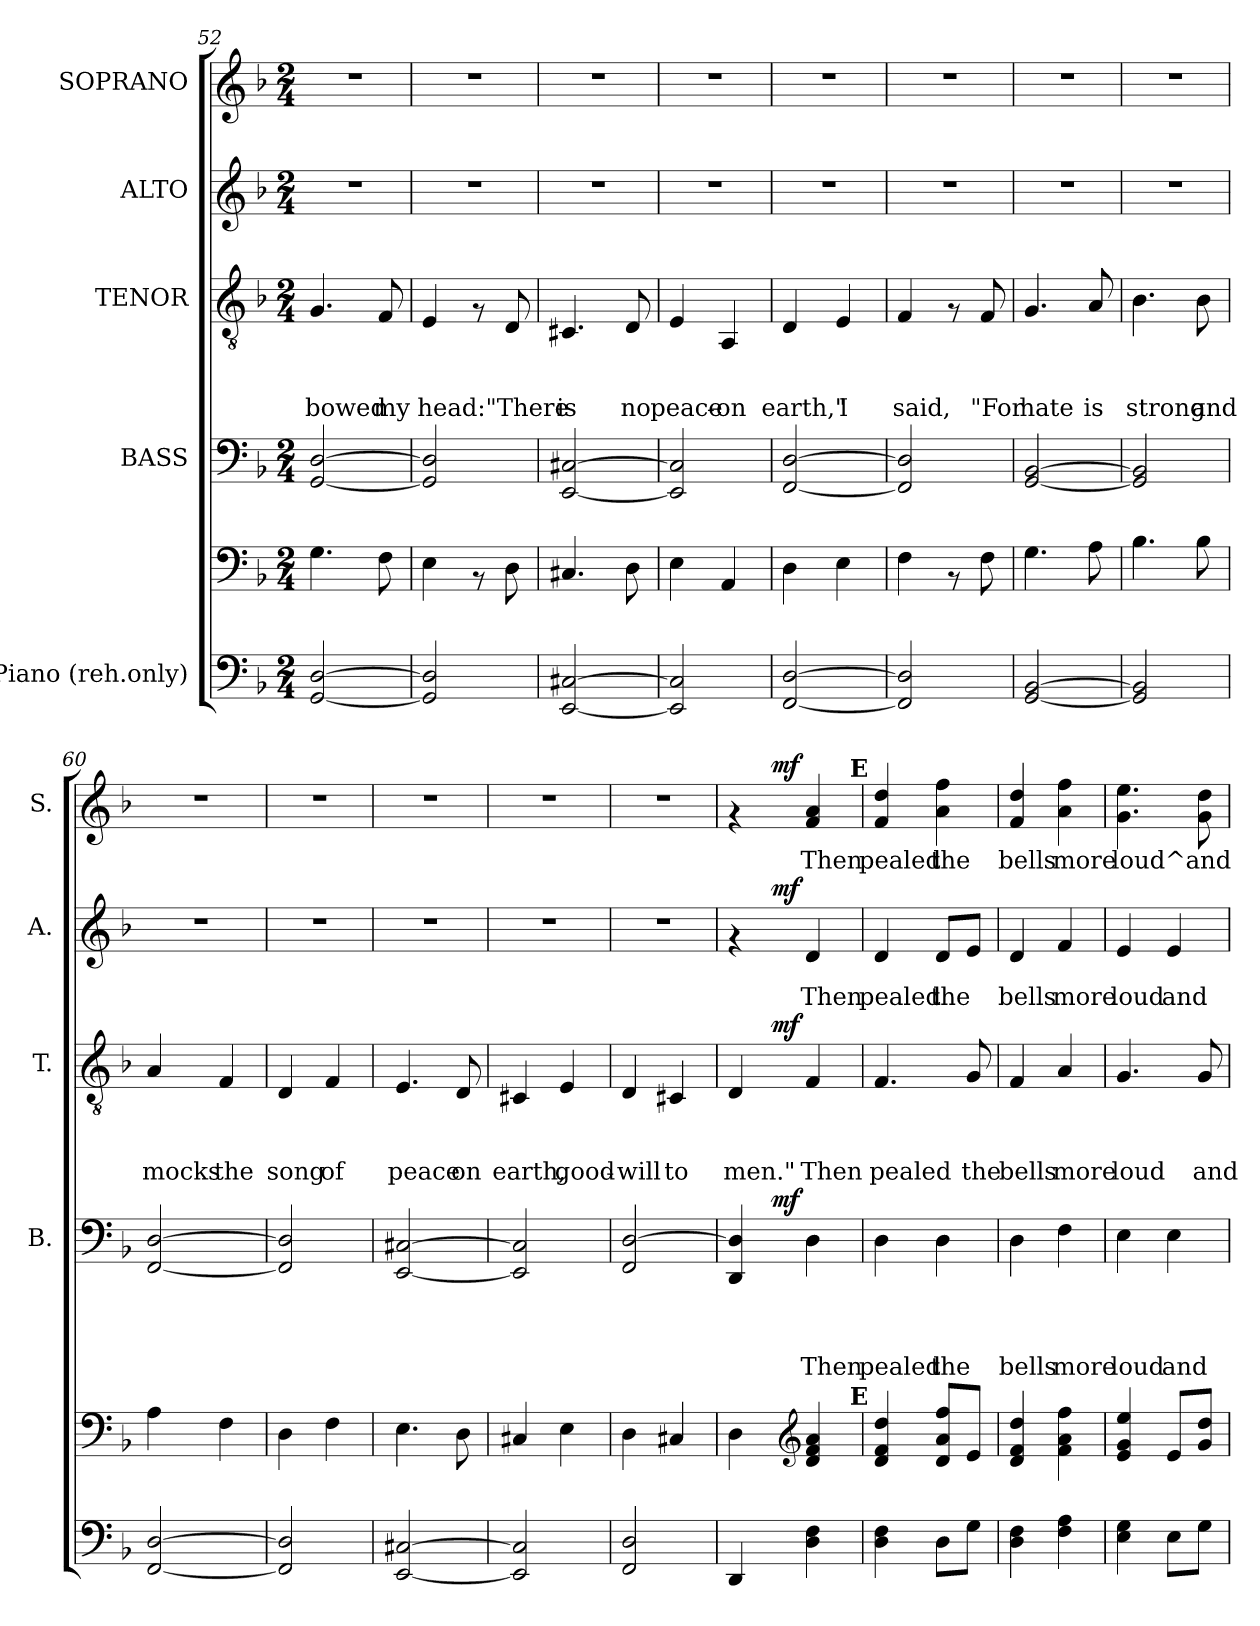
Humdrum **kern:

**kern	**kern	**dynam	**kern	**text	**text	**text	**text	**dynam	**kern	**text	**text	**text	**dynam	**kern	**text	**text	**dynam	**kern	**text	**dynam
*part5	*part5	*part5	*part4	*part4	*part4	*part4	*part4	*part4	*part3	*part3	*part3	*part3	*part3	*part2	*part2	*part2	*part2	*part1	*part1	*part1
*staff6	*staff5	*staff5/6	*staff4	*staff4	*staff4	*staff4	*staff4	*staff4	*staff3	*staff3	*staff3	*staff3	*staff3	*staff2	*staff2	*staff2	*staff2	*staff1	*staff1	*staff1
*I"Piano (reh.only)	*	*	*I"BASS	*	*	*	*	*	*I"TENOR	*	*	*	*	*I"ALTO	*	*	*	*I"SOPRANO	*	*
*	*	*	*I'B.	*	*	*	*	*	*I'T.	*	*	*	*	*I'A.	*	*	*	*I'S.	*	*
*clefF4	*clefF4	*	*clefF4	*	*	*	*	*	*clefGv2	*	*	*	*	*clefG2	*	*	*	*clefG2	*	*
*k[b-]	*k[b-]	*	*k[b-]	*	*	*	*	*	*k[b-]	*	*	*	*	*k[b-]	*	*	*	*k[b-]	*	*
*F:	*F:	*	*F:	*	*	*	*	*	*F:	*	*	*	*	*F:	*	*	*	*F:	*	*
*M2/4	*M2/4	*	*M2/4	*	*	*	*	*	*M2/4	*	*	*	*	*M2/4	*	*	*	*M2/4	*	*
=52	=52	=52	=52	=52	=52	=52	=52	=52	=52	=52	=52	=52	=52	=52	=52	=52	=52	=52	=52	=52
!	!	!	!	!	!	!	!	!	!	!	!	!LO:LY:b	!	!	!	!	!	!	!	!
[<2GG/ [>2D/	4.G\	.	[<2GG/ [>2D/	.	.	.	.	.	4.G/	.	.	bowed	.	2r	.	.	.	2r	.	.
!	!	!	!	!	!	!	!	!	!	!	!	!LO:LY:b	!	!	!	!	!	!	!	!
.	8F\	.	.	.	.	.	.	.	8F/	.	.	my	.	.	.	.	.	.	.	.
=53	=53	=53	=53	=53	=53	=53	=53	=53	=53	=53	=53	=53	=53	=53	=53	=53	=53	=53	=53	=53
!	!	!	!	!	!	!	!	!	!	!	!	!LO:LY:b	!	!	!	!	!	!	!	!
2GG/] 2D/]	4E\	.	2GG/] 2D/]	.	.	.	.	.	4E/	.	.	head:"There	.	2r	.	.	.	2r	.	.
.	8rAA	.	.	.	.	.	.	.	8rF	.	.	.	.	.	.	.	.	.	.	.
.	8D\	.	.	.	.	.	.	.	8D/	.	.	.	.	.	.	.	.	.	.	.
=54	=54	=54	=54	=54	=54	=54	=54	=54	=54	=54	=54	=54	=54	=54	=54	=54	=54	=54	=54	=54
!	!	!	!	!	!	!	!	!	!	!	!	!LO:LY:b	!	!	!	!	!	!	!	!
[<2EE/ [>2C#X/	4.C#X/	.	[<2EE/ [>2C#X/	.	.	.	.	.	4.C#X/	.	.	is	.	2r	.	.	.	2r	.	.
!	!	!	!	!	!	!	!	!	!	!	!	!LO:LY:b	!	!	!	!	!	!	!	!
.	8D\	.	.	.	.	.	.	.	8D/	.	.	no	.	.	.	.	.	.	.	.
=55	=55	=55	=55	=55	=55	=55	=55	=55	=55	=55	=55	=55	=55	=55	=55	=55	=55	=55	=55	=55
!	!	!	!	!	!	!	!	!	!	!	!	!LO:LY:b	!	!	!	!	!	!	!	!
2EE/] 2C#/]	4E\	.	2EE/] 2C#/]	.	.	.	.	.	4E/	.	.	peace-	.	2r	.	.	.	2r	.	.
!	!	!	!	!	!	!	!	!	!	!	!	!LO:LY:b	!	!	!	!	!	!	!	!
.	4AA/	.	.	.	.	.	.	.	4AA/	.	.	-on	.	.	.	.	.	.	.	.
=56	=56	=56	=56	=56	=56	=56	=56	=56	=56	=56	=56	=56	=56	=56	=56	=56	=56	=56	=56	=56
!	!	!	!	!	!	!	!	!	!	!	!	!LO:LY:b	!	!	!	!	!	!	!	!
[<2FF/ [>2D/	4D\	.	[<2FF/ [>2D/	.	.	.	.	.	4D/	.	.	earth,"	.	2r	.	.	.	2r	.	.
!	!	!	!	!	!	!	!	!	!	!	!	!LO:LY:b	!	!	!	!	!	!	!	!
.	4E\	.	.	.	.	.	.	.	4E/	.	.	I	.	.	.	.	.	.	.	.
=57	=57	=57	=57	=57	=57	=57	=57	=57	=57	=57	=57	=57	=57	=57	=57	=57	=57	=57	=57	=57
!	!	!	!	!	!	!	!	!	!	!	!	!LO:LY:b	!	!	!	!	!	!	!	!
2FF/] 2D/]	4F\	.	2FF/] 2D/]	.	.	.	.	.	4F/	.	.	said,	.	2r	.	.	.	2r	.	.
.	8rAA	.	.	.	.	.	.	.	8rF	.	.	.	.	.	.	.	.	.	.	.
!	!	!	!	!	!	!	!	!	!	!	!	!LO:LY:b	!	!	!	!	!	!	!	!
.	8F\	.	.	.	.	.	.	.	8F/	.	.	"For	.	.	.	.	.	.	.	.
=58	=58	=58	=58	=58	=58	=58	=58	=58	=58	=58	=58	=58	=58	=58	=58	=58	=58	=58	=58	=58
!	!	!	!	!	!	!	!	!	!	!	!	!LO:LY:b	!	!	!	!	!	!	!	!
[<2GG/ [>2BB-/	4.G\	.	[<2GG/ [>2BB-/	.	.	.	.	.	4.G/	.	.	hate	.	2r	.	.	.	2r	.	.
!	!	!	!	!	!	!	!	!	!	!	!	!LO:LY:b	!	!	!	!	!	!	!	!
.	8A\	.	.	.	.	.	.	.	8A/	.	.	is	.	.	.	.	.	.	.	.
=59	=59	=59	=59	=59	=59	=59	=59	=59	=59	=59	=59	=59	=59	=59	=59	=59	=59	=59	=59	=59
!	!	!	!	!	!	!	!	!	!	!	!	!LO:LY:b	!	!	!	!	!	!	!	!
2GG/] 2BB-/]	4.B-\	.	2GG/] 2BB-/]	.	.	.	.	.	4.B-\	.	.	strong	.	2r	.	.	.	2r	.	.
!	!	!	!	!	!	!	!	!	!	!	!	!LO:LY:b	!	!	!	!	!	!	!	!
.	8B-\	.	.	.	.	.	.	.	8B-\	.	.	and	.	.	.	.	.	.	.	.
=60	=60	=60	=60	=60	=60	=60	=60	=60	=60	=60	=60	=60	=60	=60	=60	=60	=60	=60	=60	=60
!	!	!	!	!	!	!	!	!	!	!	!	!LO:LY:b	!	!	!	!	!	!	!	!
[<2FF/ [>2D/	4A\	.	[<2FF/ [>2D/	.	.	.	.	.	4A/	.	.	mocks	.	2r	.	.	.	2r	.	.
!	!	!	!	!	!	!	!	!	!	!	!	!LO:LY:b	!	!	!	!	!	!	!	!
.	4F\	.	.	.	.	.	.	.	4F/	.	.	the	.	.	.	.	.	.	.	.
=61	=61	=61	=61	=61	=61	=61	=61	=61	=61	=61	=61	=61	=61	=61	=61	=61	=61	=61	=61	=61
!	!	!	!	!	!	!	!	!	!	!	!	!LO:LY:b	!	!	!	!	!	!	!	!
2FF/] 2D/]	4D\	.	2FF/] 2D/]	.	.	.	.	.	4D/	.	.	song	.	2r	.	.	.	2r	.	.
!	!	!	!	!	!	!	!	!	!	!	!	!LO:LY:b	!	!	!	!	!	!	!	!
.	4F\	.	.	.	.	.	.	.	4F/	.	.	of	.	.	.	.	.	.	.	.
=62	=62	=62	=62	=62	=62	=62	=62	=62	=62	=62	=62	=62	=62	=62	=62	=62	=62	=62	=62	=62
!	!	!	!	!	!	!	!	!	!	!	!	!LO:LY:b	!	!	!	!	!	!	!	!
[<2EE/ [<2C#X/	4.E\	.	[<2EE/ [<2C#X/	.	.	.	.	.	4.E/	.	.	peace	.	2r	.	.	.	2r	.	.
!	!	!	!	!	!	!	!	!	!	!	!	!LO:LY:b	!	!	!	!	!	!	!	!
.	8D\	.	.	.	.	.	.	.	8D/	.	.	on	.	.	.	.	.	.	.	.
!!LO:LB:g=z
=63	=63	=63	=63	=63	=63	=63	=63	=63	=63	=63	=63	=63	=63	=63	=63	=63	=63	=63	=63	=63
!	!	!	!	!	!	!	!	!	!	!	!	!LO:LY:b	!	!	!	!	!	!	!	!
2EE/] 2C#i/]	4C#X/	.	2EE/] 2C#i/]	.	.	.	.	.	4C#X/	.	.	earth,	.	2r	.	.	.	2r	.	.
!	!	!	!	!	!	!	!	!	!	!	!	!LO:LY:b	!	!	!	!	!	!	!	!
.	4E\	.	.	.	.	.	.	.	4E/	.	.	good-	.	.	.	.	.	.	.	.
=64	=64	=64	=64	=64	=64	=64	=64	=64	=64	=64	=64	=64	=64	=64	=64	=64	=64	=64	=64	=64
!	!	!	!	!	!	!	!	!	!	!	!	!LO:LY:b	!	!	!	!	!	!	!	!
2FF/ 2D/	4D\	.	2FF/ [>2D/	.	.	.	.	.	4D/	.	.	-will	.	2r	.	.	.	2r	.	.
!	!	!	!	!	!	!	!	!	!	!	!	!LO:LY:b	!	!	!	!	!	!	!	!
.	4C#X/	.	.	.	.	.	.	.	4C#X/	.	.	to	.	.	.	.	.	.	.	.
=65	=65	=65	=65	=65	=65	=65	=65	=65	=65	=65	=65	=65	=65	=65	=65	=65	=65	=65	=65	=65
!	!	!	!	!	!	!	!	!	!	!	!	!LO:LY:b	!	!	!	!	!	!	!	!
*^	*^	*	*^	*	*	*	*	*	*^	*	*	*	*	*^	*	*	*	*^	*	*
4DD/	8..ryy	4D\	8..ryy	.	4DD/ 4D/]	8..ryy	.	.	.	.	.	4D/	8..ryy	.	.	men."	.	4rf	8..ryy	.	.	.	4rf	8..ryy	.	.
!	!	!	!	!LO:DY:a=2	!	!	!	!	!	!	!	!	!	!	!	!	!	!	!	!	!	!	!	!	!	!
!	!	!	!	!LO:DY:n=1:a	!	!	!	!	!	!	!LO:DY:a	!	!	!	!	!	!LO:DY:a	!	!	!	!	!LO:DY:a	!	!	!	!LO:DY:a
.	4ryy	.	4ryy	mf f	.	4ryy	.	.	.	.	mf	.	4ryy	.	.	.	mf	.	4ryy	.	.	mf	.	4ryy	.	mf
*	*	*clefG2	*	*	*	*	*	*	*	*	*	*	*	*	*	*	*	*	*	*	*	*	*	*	*	*
!	!	!	!	!	!	!	!	!	!	!LO:LY:b	!	!	!	!	!	!LO:LY:b	!	!	!	!	!LO:LY:b	!	!	!	!LO:LY:b	!
4D\ 4F\	.	4d/ 4f/ 4a/	.	.	4D\	.	.	.	.	Then	.	4F/	.	.	.	Then	.	4d/	.	.	-Then	.	4f/ 4a/	.	Then	.
!	!	!	!	!	!	!	!	!	!	!	!	!	!	!	!	!	!	!	!	!	!	!	!	!LO:TX:a:B:t=E	!	!
!	!	!	!LO:TX:a:B:t=E	!	!	!	!	!	!	!	!	!	!	!	!	!	!	!	!	!	!	!	!	!	!	!
.	32ryy	.	32ryy	.	.	32ryy	.	.	.	.	.	.	32ryy	.	.	.	.	.	32ryy	.	.	.	.	32ryy	.	.
=66	=66	=66	=66	=66	=66	=66	=66	=66	=66	=66	=66	=66	=66	=66	=66	=66	=66	=66	=66	=66	=66	=66	=66	=66	=66	=66
!	!	!	!	!	!	!	!	!	!	!LO:LY:b	!	!	!	!	!	!LO:LY:b	!	!	!	!	!LO:LY:b	!	!	!	!LO:LY:b	!
*v	*v	*	*	*	*v	*v	*	*	*	*	*	*v	*v	*	*	*	*	*v	*v	*	*	*	*v	*v	*	*
*	*v	*v	*	*	*	*	*	*	*	*	*	*	*	*	*	*	*	*	*	*	*
4D\ 4F\	4d/ 4f/ 4dd/	.	4D\	.	.	.	pealed	.	4.F/	.	.	pealed	.	4d/	.	pealed	.	4f/ 4dd/	pealed	.
!	!	!	!	!	!	!	!LO:LY:b	!	!	!	!	!	!	!	!	!LO:LY:b	!	!	!LO:LY:b	!
8D\L	8d/ 8a/ 8ff/L	.	4D\	.	.	.	the	.	.	.	.	.	.	8d/L	.	the	.	4a\ 4ff\	the	.
!	!	!	!	!	!	!	!	!	!	!	!	!LO:LY:b	!	!	!	!	!	!	!	!
8G\J	8e/J	.	.	.	.	.	.	.	8G/	.	.	the	.	8e/J	.	.	.	.	.	.
=67	=67	=67	=67	=67	=67	=67	=67	=67	=67	=67	=67	=67	=67	=67	=67	=67	=67	=67	=67	=67
!	!	!	!	!	!	!	!LO:LY:b	!	!	!	!	!LO:LY:b	!	!	!	!LO:LY:b	!	!	!LO:LY:b	!
4D\ 4F\	4d/ 4f/ 4dd/	.	4D\	.	.	.	bells	.	4F/	.	.	bells	.	4d/	.	bells	.	4f/ 4dd/	bells	.
!	!	!	!	!	!	!	!LO:LY:b	!	!	!	!	!LO:LY:b	!	!	!	!LO:LY:b	!	!	!LO:LY:b	!
4F\ 4A\	4f\ 4a\ 4ff\	.	4F\	.	.	.	more	.	4A/	.	.	more	.	4f/	.	more	.	4a\ 4ff\	more	.
=68	=68	=68	=68	=68	=68	=68	=68	=68	=68	=68	=68	=68	=68	=68	=68	=68	=68	=68	=68	=68
!	!	!	!	!	!	!	!LO:LY:b	!	!	!	!	!LO:LY:b	!	!	!	!LO:LY:b	!	!	!LO:LY:b	!
4E\ 4G\	4e/ 4g/ 4ee/	.	4E\	.	.	.	loud	.	4.G/	.	.	loud	.	4e/	.	loud	.	4.g\ 4.ee\	loud^and	.
!	!	!	!	!	!	!	!LO:LY:b	!	!	!	!	!	!	!	!	!LO:LY:b	!	!	!	!
8E\L	8e/L	.	4E\	.	.	.	and	.	.	.	.	.	.	4e/	.	and	.	.	.	.
!	!	!	!	!	!	!	!	!	!	!	!	!LO:LY:b	!	!	!	!	!	!	!	!
8G\J	8g/ 8dd/J	.	.	.	.	.	.	.	8G/	.	.	and	.	.	.	.	.	8g\ 8dd\	.	.
=	=	=	=	=	=	=	=	=	=	=	=	=	=	=	=	=	=	=	=	=
*-	*-	*-	*-	*-	*-	*-	*-	*-	*-	*-	*-	*-	*-	*-	*-	*-	*-	*-	*-	*-
